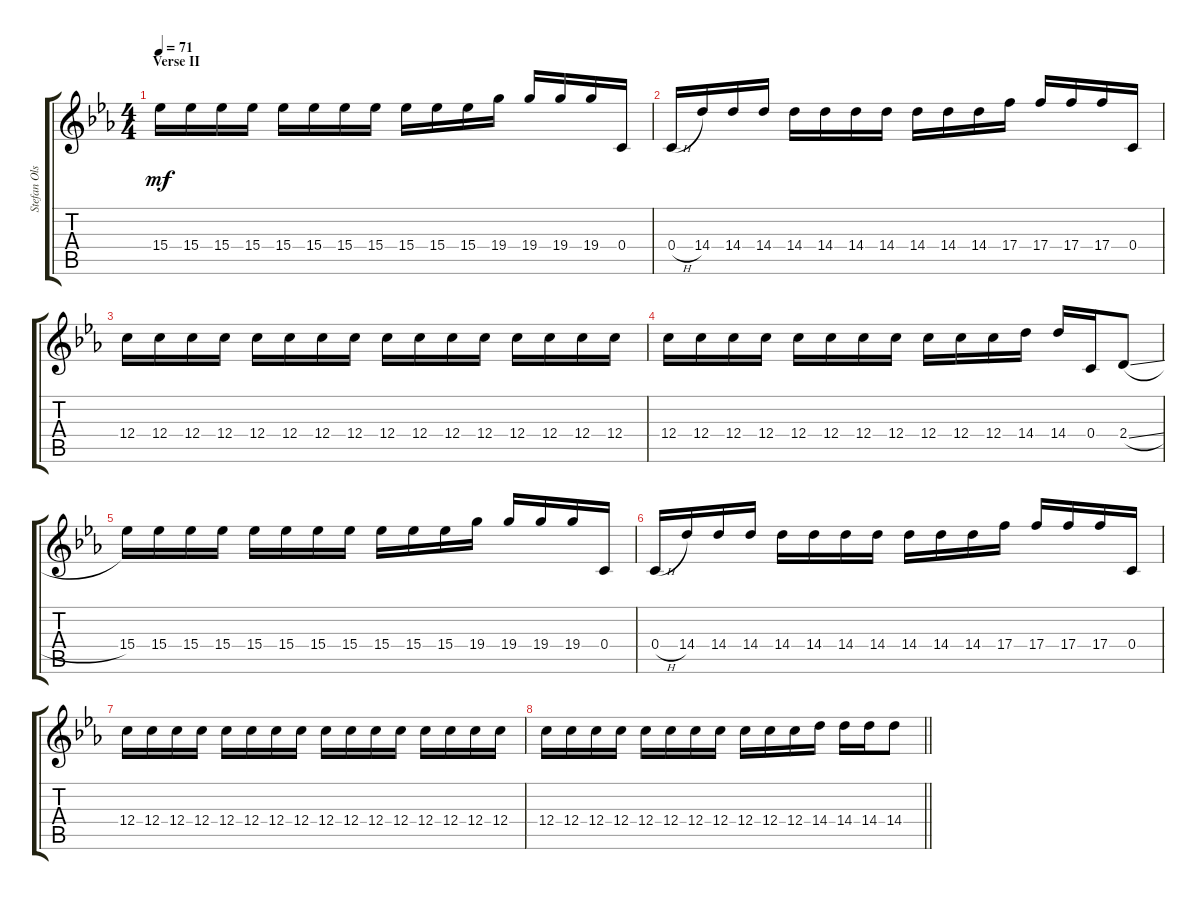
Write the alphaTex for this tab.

\track ("Stefan Olsdal [Lead Guitar]" "Stefan Ols") {instrument distortionguitar}
\staff {score tabs}
\tuning (A3 A3 F3 C3 G2 D2) {hide}
\ts (4 4)
\section ("" "Verse II")
\tempo 71
\clef g2
\ks cminor
15.4.16{dy mf} 15.4.16 15.4.16 15.4.16 15.4.16 15.4.16 15.4.16 15.4.16 15.4.16 15.4.16 15.4.16 19.4.16 19.4.16 19.4.16 19.4.16 0.4.16 |
0.4{h}.16 14.4.16 14.4.16 14.4.16 14.4.16 14.4.16 14.4.16 14.4.16 14.4.16 14.4.16 14.4.16 17.4.16 17.4.16 17.4.16 17.4.16 0.4.16 |
12.4.16 12.4.16 12.4.16 12.4.16 12.4.16 12.4.16 12.4.16 12.4.16 12.4.16 12.4.16 12.4.16 12.4.16 12.4.16 12.4.16 12.4.16 12.4.16 |
12.4.16 12.4.16 12.4.16 12.4.16 12.4.16 12.4.16 12.4.16 12.4.16 12.4.16 12.4.16 12.4.16 14.4.16 14.4.16 0.4.16 2.4{sl}.8 |
15.4.16 15.4.16 15.4.16 15.4.16 15.4.16 15.4.16 15.4.16 15.4.16 15.4.16 15.4.16 15.4.16 19.4.16 19.4.16 19.4.16 19.4.16 0.4.16 |
0.4{h}.16 14.4.16 14.4.16 14.4.16 14.4.16 14.4.16 14.4.16 14.4.16 14.4.16 14.4.16 14.4.16 17.4.16 17.4.16 17.4.16 17.4.16 0.4.16 |
12.4.16 12.4.16 12.4.16 12.4.16 12.4.16 12.4.16 12.4.16 12.4.16 12.4.16 12.4.16 12.4.16 12.4.16 12.4.16 12.4.16 12.4.16 12.4.16 |
\barLineRight lightlight
12.4.16 12.4.16 12.4.16 12.4.16 12.4.16 12.4.16 12.4.16 12.4.16 12.4.16 12.4.16 12.4.16 14.4.16 14.4.16 14.4.16 14.4.8
